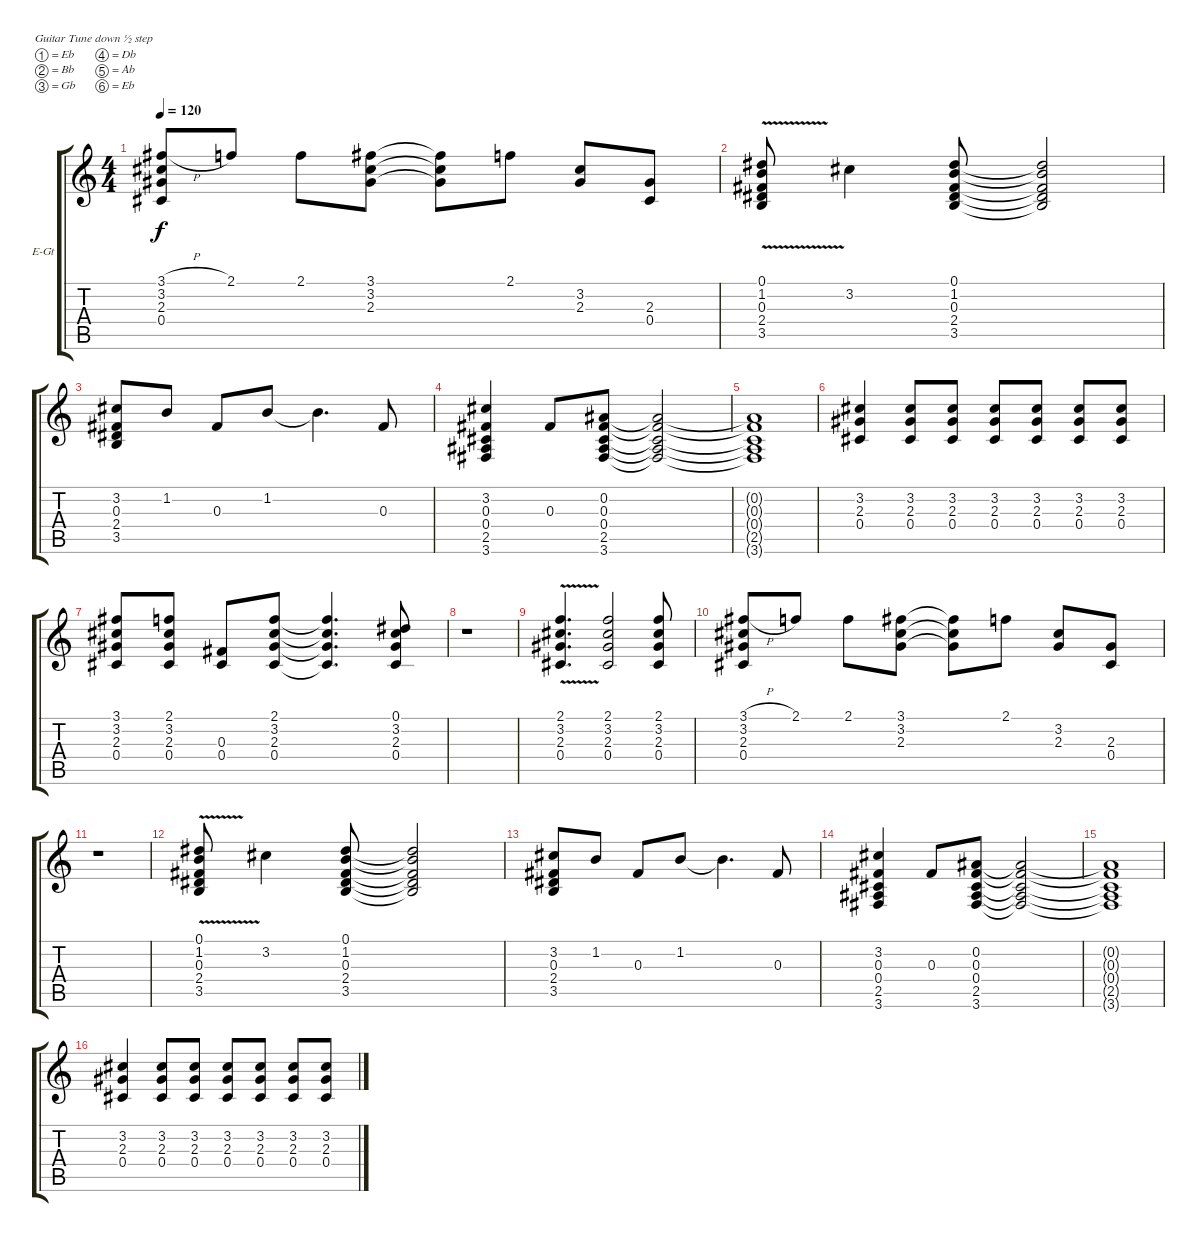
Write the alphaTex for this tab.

\bracketExtendMode groupsimilarinstruments
\firstSystemTrackNameOrientation horizontal
\otherSystemsTrackNameOrientation horizontal
\track ("Gtr 2" "E-Gt") {instrument electricguitarclean}
\staff {score tabs}
\tuning (Eb4 Bb3 Gb3 Db3 Ab2 Eb2)
\ts (4 4)
\tempo 120
\clef g2
\ks c
(3.1{h} 3.2 2.3 0.4).8{dy f} 2.1.8 2.1.8 (3.1 3.2 2.3).8 (3.1{t} 3.2{t} 2.3{t}).8 2.1.8 (3.2 2.3).8 (2.3 0.4).8 |
(0.1{v} 1.2{v} 0.3{v} 2.4{v} 3.5{v}).8 3.2.4 (0.1 1.2 0.3 2.4 3.5).8 (0.1{t} 1.2{t} 0.3{t} 2.4{t} 3.5{t}).2 |
(3.2 0.3 2.4 3.5).8 1.2.8 0.3.8 1.2.8 1.2{t}.4{d} 0.3.8 |
(3.2 0.3 0.4 2.5 3.6).4 0.3.8 (0.2 0.3 0.4 2.5 3.6).8 (0.2{t} 0.3{t} 0.4{t} 2.5{t} 3.6{t}).2 |
(0.2{t} 0.3{t} 0.4{t} 2.5{t} 3.6{t}).1 |
(3.2 2.3 0.4).4 (3.2 2.3 0.4).8 (3.2 2.3 0.4).8 (3.2 2.3 0.4).8 (3.2 2.3 0.4).8 (3.2 2.3 0.4).8 (3.2 2.3 0.4).8 |
(3.1 3.2 2.3 0.4).8 (2.1 3.2 2.3 0.4).8 (0.3 0.4).8 (2.1 3.2 2.3 0.4).8 (2.1{t} 3.2{t} 2.3{t} 0.4{t}).4{d} (0.1 3.2 2.3 0.4).8 |
r.1 |
(2.1{v} 3.2{v} 2.3{v} 0.4{v}).4{d} (2.1 3.2 2.3 0.4).2 (2.1 3.2 2.3 0.4).8 |
(3.1{h} 3.2 2.3 0.4).8 2.1.8 2.1.8 (3.1 3.2 2.3).8 (3.1{t} 3.2{t} 2.3{t}).8 2.1.8 (3.2 2.3).8 (2.3 0.4).8 |
r.1 |
(0.1{v} 1.2{v} 0.3{v} 2.4{v} 3.5{v}).8 3.2.4 (0.1 1.2 0.3 2.4 3.5).8 (0.1{t} 1.2{t} 0.3{t} 2.4{t} 3.5{t}).2 |
(3.2 0.3 2.4 3.5).8 1.2.8 0.3.8 1.2.8 1.2{t}.4{d} 0.3.8 |
(3.2 0.3 0.4 2.5 3.6).4 0.3.8 (0.2 0.3 0.4 2.5 3.6).8 (0.2{t} 0.3{t} 0.4{t} 2.5{t} 3.6{t}).2 |
(0.2{t} 0.3{t} 0.4{t} 2.5{t} 3.6{t}).1 |
(3.2 2.3 0.4).4 (3.2 2.3 0.4).8 (3.2 2.3 0.4).8 (3.2 2.3 0.4).8 (3.2 2.3 0.4).8 (3.2 2.3 0.4).8 (3.2 2.3 0.4).8
